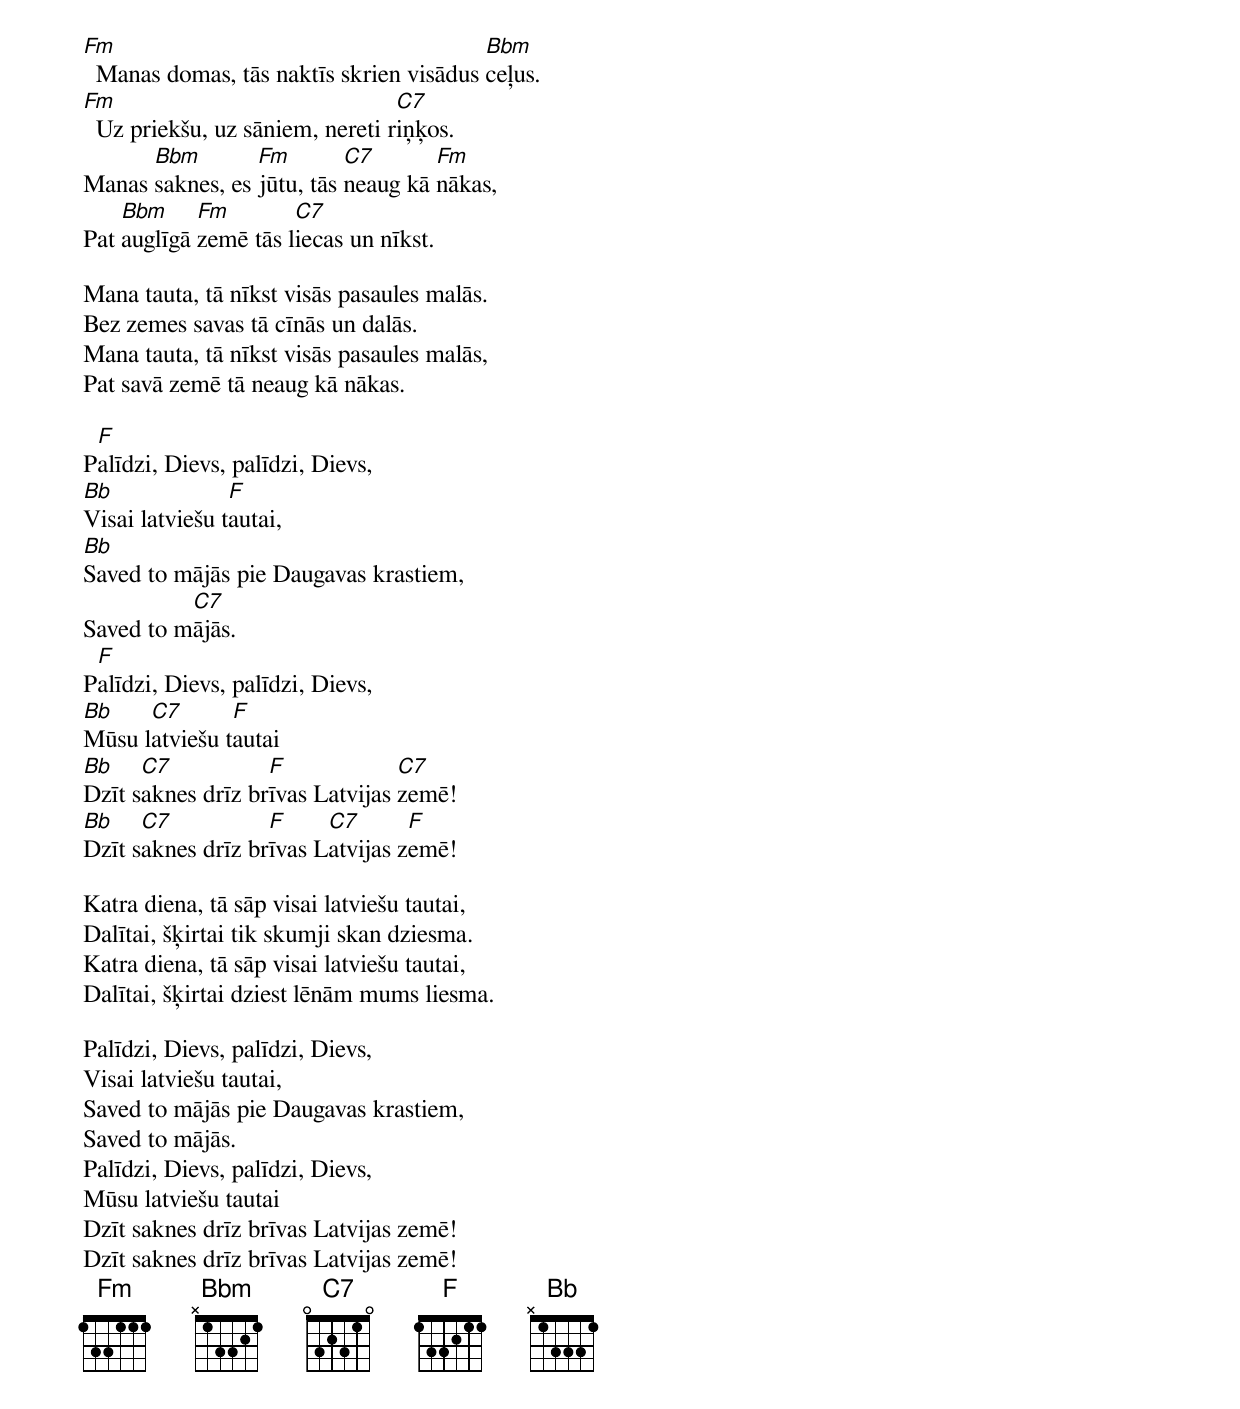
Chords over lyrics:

Fm                                       Bbm
  Manas domas, tās naktīs skrien visādus ceļus.
Fm                               C7
  Uz priekšu, uz sāniem, nereti riņķos.
      Bbm        Fm        C7       Fm
Manas saknes, es jūtu, tās neaug kā nākas,
    Bbm     Fm        C7
Pat auglīgā zemē tās liecas un nīkst.

Mana tauta, tā nīkst visās pasaules malās.
Bez zemes savas tā cīnās un dalās.
Mana tauta, tā nīkst visās pasaules malās,
Pat savā zemē tā neaug kā nākas.

 F
Palīdzi, Dievs, palīdzi, Dievs,
Bb              F
Visai latviešu tautai,
Bb
Saved to mājās pie Daugavas krastiem,
          C7
Saved to mājās.
 F
Palīdzi, Dievs, palīdzi, Dievs,
Bb    C7       F
Mūsu latviešu tautai
Bb    C7           F             C7
Dzīt saknes drīz brīvas Latvijas zemē!
Bb    C7           F     C7       F
Dzīt saknes drīz brīvas Latvijas zemē!

Katra diena, tā sāp visai latviešu tautai,
Dalītai, šķirtai tik skumji skan dziesma.
Katra diena, tā sāp visai latviešu tautai,
Dalītai, šķirtai dziest lēnām mums liesma.

Palīdzi, Dievs, palīdzi, Dievs,
Visai latviešu tautai,
Saved to mājās pie Daugavas krastiem,
Saved to mājās.
Palīdzi, Dievs, palīdzi, Dievs,
Mūsu latviešu tautai
Dzīt saknes drīz brīvas Latvijas zemē!
Dzīt saknes drīz brīvas Latvijas zemē!
